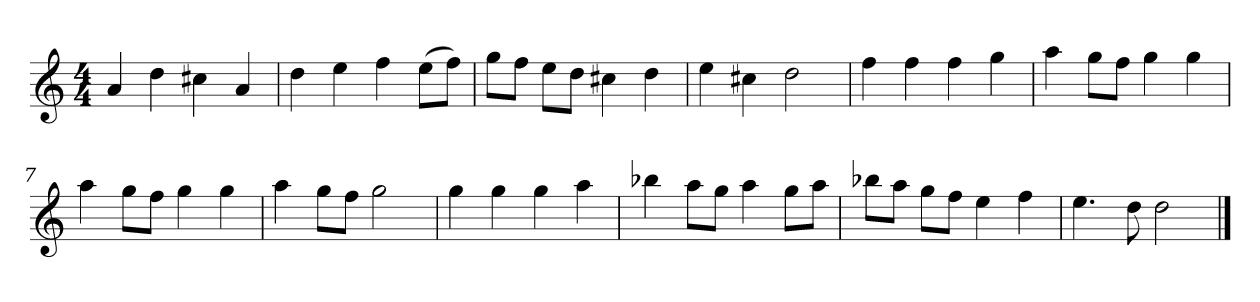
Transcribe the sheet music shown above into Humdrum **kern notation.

**kern
*part1
*staff1
*k[]
*M4/4
*MM120
=1
4a
4dd
4cc#X
4a
=2
4dd
4ee
4ff
(8eeL
8ffJ)
=3
8ggL
8ffJ
8eeL
8ddJ
4cc#X
4dd
=4
4ee
4cc#X
2dd
=5
4ff
4ff
4ff
4gg
=6
4aa
8ggL
8ffJ
4gg
4gg
=7
4aa
8ggL
8ffJ
4gg
4gg
=8
4aa
8ggL
8ffJ
2gg
=9
4gg
4gg
4gg
4aa
=10
4bb-X
8aaL
8ggJ
4aa
8ggL
8aaJ
=11
8bb-XL
8aaJ
8ggL
8ffJ
4ee
4ff
=12
4.ee
8dd
2dd
==
*-
